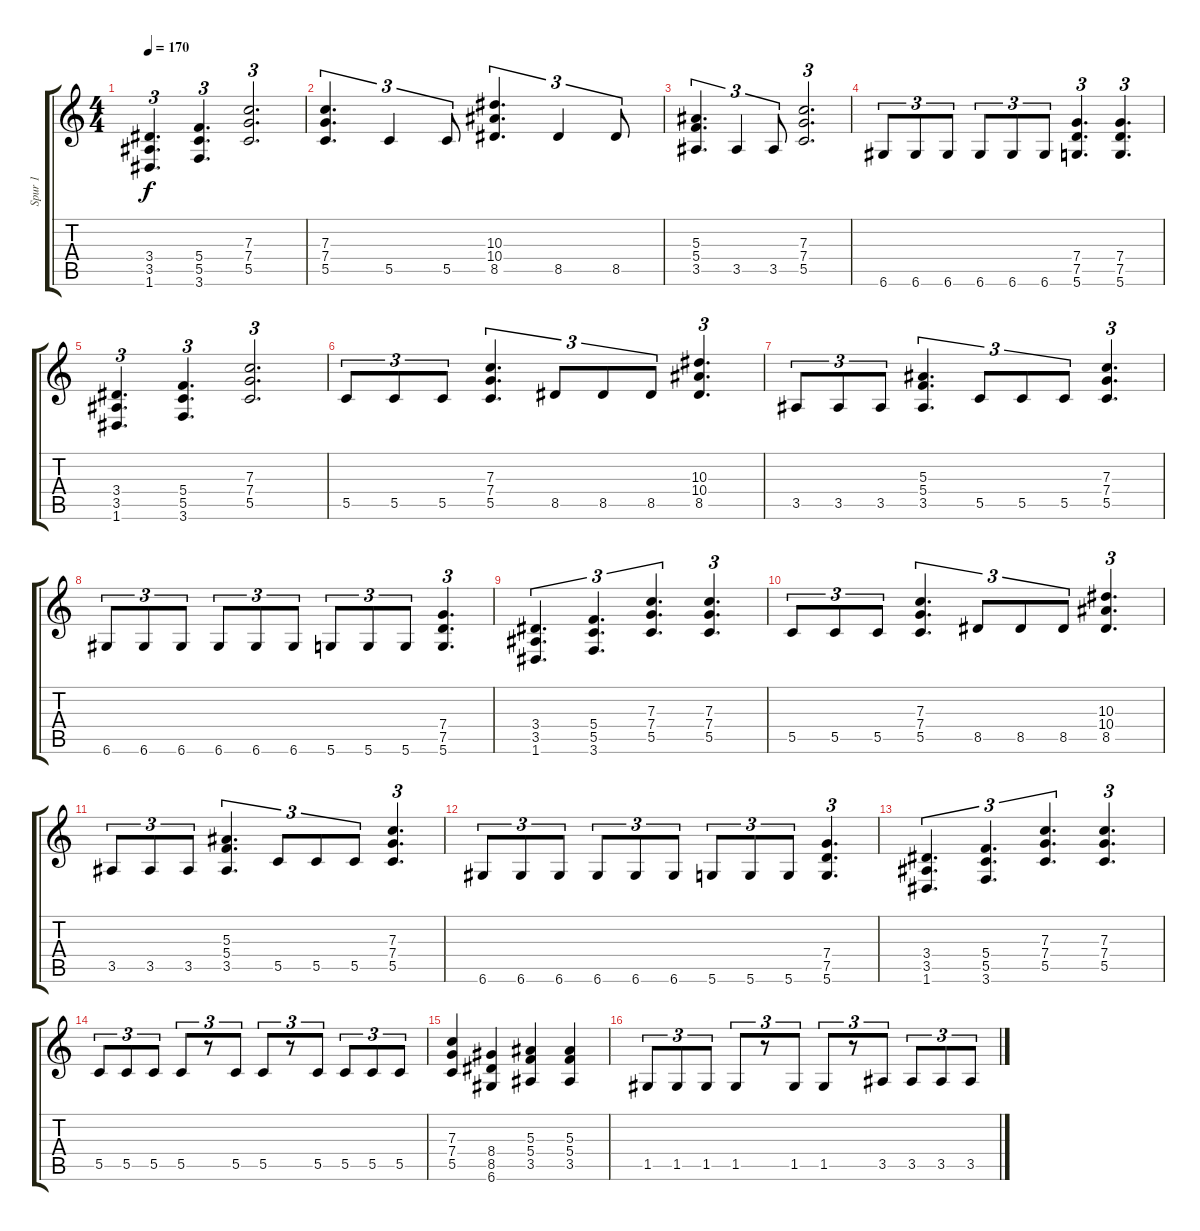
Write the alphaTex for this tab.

\track ("Spur 1" "Spur 1") {instrument distortionguitar}
\staff {score tabs}
\tuning (D4 A3 F3 C3 G2 D2) {hide}
\ts (4 4)
\tempo 170
\clef g2
\ks c
(3.4 3.5 1.6).4{d tu (3 2) dy f} (5.4 5.5 3.6).4{d tu (3 2)} (7.3 7.4 5.5).2{d tu (3 2)} |
(7.3 7.4 5.5).4{d tu (3 2)} 5.5.4{tu (3 2)} 5.5.8{tu (3 2)} (10.3 10.4 8.5).4{d tu (3 2)} 8.5.4{tu (3 2)} 8.5.8{tu (3 2)} |
(5.3 5.4 3.5).4{d tu (3 2)} 3.5.4{tu (3 2)} 3.5.8{tu (3 2)} (7.3 7.4 5.5).2{d tu (3 2)} |
6.6.8{tu (3 2)} 6.6.8{tu (3 2)} 6.6.8{tu (3 2)} 6.6.8{tu (3 2)} 6.6.8{tu (3 2)} 6.6.8{tu (3 2)} (7.4 7.5 5.6).4{d tu (3 2)} (7.4 7.5 5.6).4{d tu (3 2)} |
(3.4 3.5 1.6).4{d tu (3 2)} (5.4 5.5 3.6).4{d tu (3 2)} (7.3 7.4 5.5).2{d tu (3 2)} |
5.5.8{tu (3 2)} 5.5.8{tu (3 2)} 5.5.8{tu (3 2)} (7.3 7.4 5.5).4{d tu (3 2)} 8.5.8{tu (3 2)} 8.5.8{tu (3 2)} 8.5.8{tu (3 2)} (10.3 10.4 8.5).4{d tu (3 2)} |
3.5.8{tu (3 2)} 3.5.8{tu (3 2)} 3.5.8{tu (3 2)} (5.3 5.4 3.5).4{d tu (3 2)} 5.5.8{tu (3 2)} 5.5.8{tu (3 2)} 5.5.8{tu (3 2)} (7.3 7.4 5.5).4{d tu (3 2)} |
6.6.8{tu (3 2)} 6.6.8{tu (3 2)} 6.6.8{tu (3 2)} 6.6.8{tu (3 2)} 6.6.8{tu (3 2)} 6.6.8{tu (3 2)} 5.6.8{tu (3 2)} 5.6.8{tu (3 2)} 5.6.8{tu (3 2)} (7.4 7.5 5.6).4{d tu (3 2)} |
(3.4 3.5 1.6).4{d tu (3 2)} (5.4 5.5 3.6).4{d tu (3 2)} (7.3 7.4 5.5).4{d tu (3 2)} (7.3 7.4 5.5).4{d tu (3 2)} |
5.5.8{tu (3 2)} 5.5.8{tu (3 2)} 5.5.8{tu (3 2)} (7.3 7.4 5.5).4{d tu (3 2)} 8.5.8{tu (3 2)} 8.5.8{tu (3 2)} 8.5.8{tu (3 2)} (10.3 10.4 8.5).4{d tu (3 2)} |
3.5.8{tu (3 2)} 3.5.8{tu (3 2)} 3.5.8{tu (3 2)} (5.3 5.4 3.5).4{d tu (3 2)} 5.5.8{tu (3 2)} 5.5.8{tu (3 2)} 5.5.8{tu (3 2)} (7.3 7.4 5.5).4{d tu (3 2)} |
6.6.8{tu (3 2)} 6.6.8{tu (3 2)} 6.6.8{tu (3 2)} 6.6.8{tu (3 2)} 6.6.8{tu (3 2)} 6.6.8{tu (3 2)} 5.6.8{tu (3 2)} 5.6.8{tu (3 2)} 5.6.8{tu (3 2)} (7.4 7.5 5.6).4{d tu (3 2)} |
(3.4 3.5 1.6).4{d tu (3 2)} (5.4 5.5 3.6).4{d tu (3 2)} (7.3 7.4 5.5).4{d tu (3 2)} (7.3 7.4 5.5).4{d tu (3 2)} |
5.5.8{tu (3 2)} 5.5.8{tu (3 2)} 5.5.8{tu (3 2)} 5.5.8{tu (3 2)} r.8{tu (3 2)} 5.5.8{tu (3 2)} 5.5.8{tu (3 2)} r.8{tu (3 2)} 5.5.8{tu (3 2)} 5.5.8{tu (3 2)} 5.5.8{tu (3 2)} 5.5.8{tu (3 2)} |
(7.3 7.4 5.5).4 (8.4 8.5 6.6).4 (5.3 5.4 3.5).4 (5.3 5.4 3.5).4 |
1.5.8{tu (3 2)} 1.5.8{tu (3 2)} 1.5.8{tu (3 2)} 1.5.8{tu (3 2)} r.8{tu (3 2)} 1.5.8{tu (3 2)} 1.5.8{tu (3 2)} r.8{tu (3 2)} 3.5.8{tu (3 2)} 3.5.8{tu (3 2)} 3.5.8{tu (3 2)} 3.5.8{tu (3 2)}
